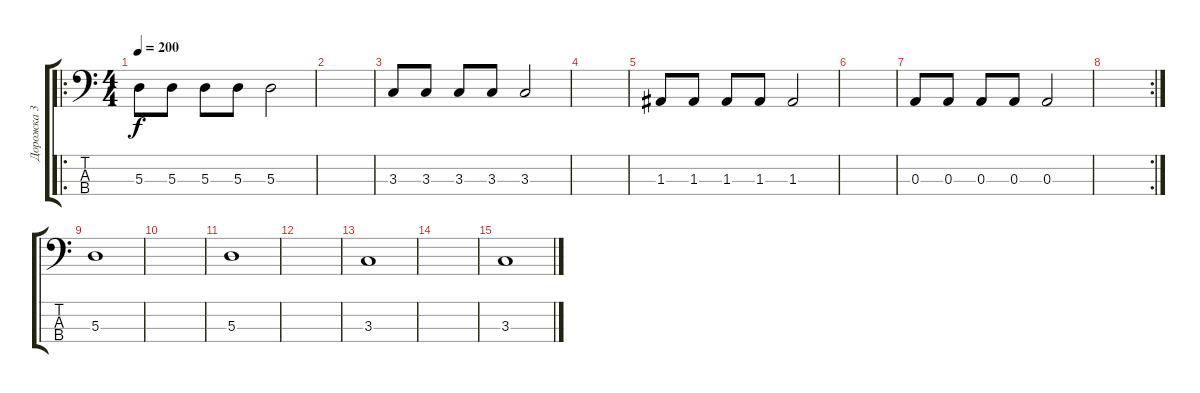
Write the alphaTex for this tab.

\track ("Дорожка 3" "Дорожка 3") {instrument electricbasspick}
\staff {score tabs}
\tuning (G2 D2 A1 E1) {hide}
\ro
\ts (4 4)
\tempo 200
\clef f4
\ks c
5.3.8{dy f} 5.3.8 5.3.8 5.3.8 5.3.2 |
|
3.3.8 3.3.8 3.3.8 3.3.8 3.3.2 |
|
1.3.8 1.3.8 1.3.8 1.3.8 1.3.2 |
|
0.3.8 0.3.8 0.3.8 0.3.8 0.3.2 |
\rc 2
|
5.3.1 |
|
5.3.1 |
|
3.3.1 |
|
3.3.1
